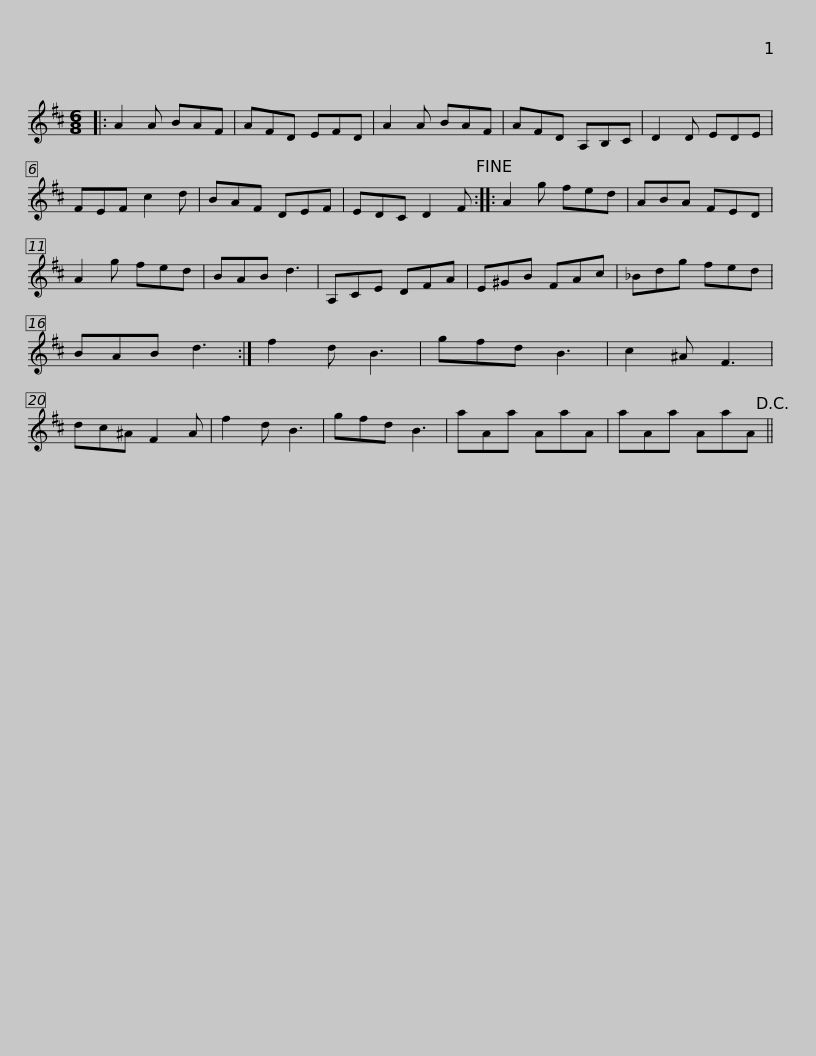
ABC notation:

X:1
L:1/8
M:6/8
I:linebreak $
K:D
V:1 treble
V:1
|: A2 A BAF | AFD EFD | A2 A BAF | AFD A,B,C | D2 D EDE | %5
 FEF c2 d | BAF DEF |$ EDC D2 F!fine! :: A2 g fed | ABA FED | %10
 A2 g fed | BAB d3 | A,CE DFA | E^GB FAc |$ _Bdg fed | %15
 BAB d3 :| f2 d B3 | gfd B3 | c2 ^A F3 | dc^A F2 A | %20
 f2 d B3 | gfd B3 |$ aAa AaA | aAa AaA!D.C.! || %24
